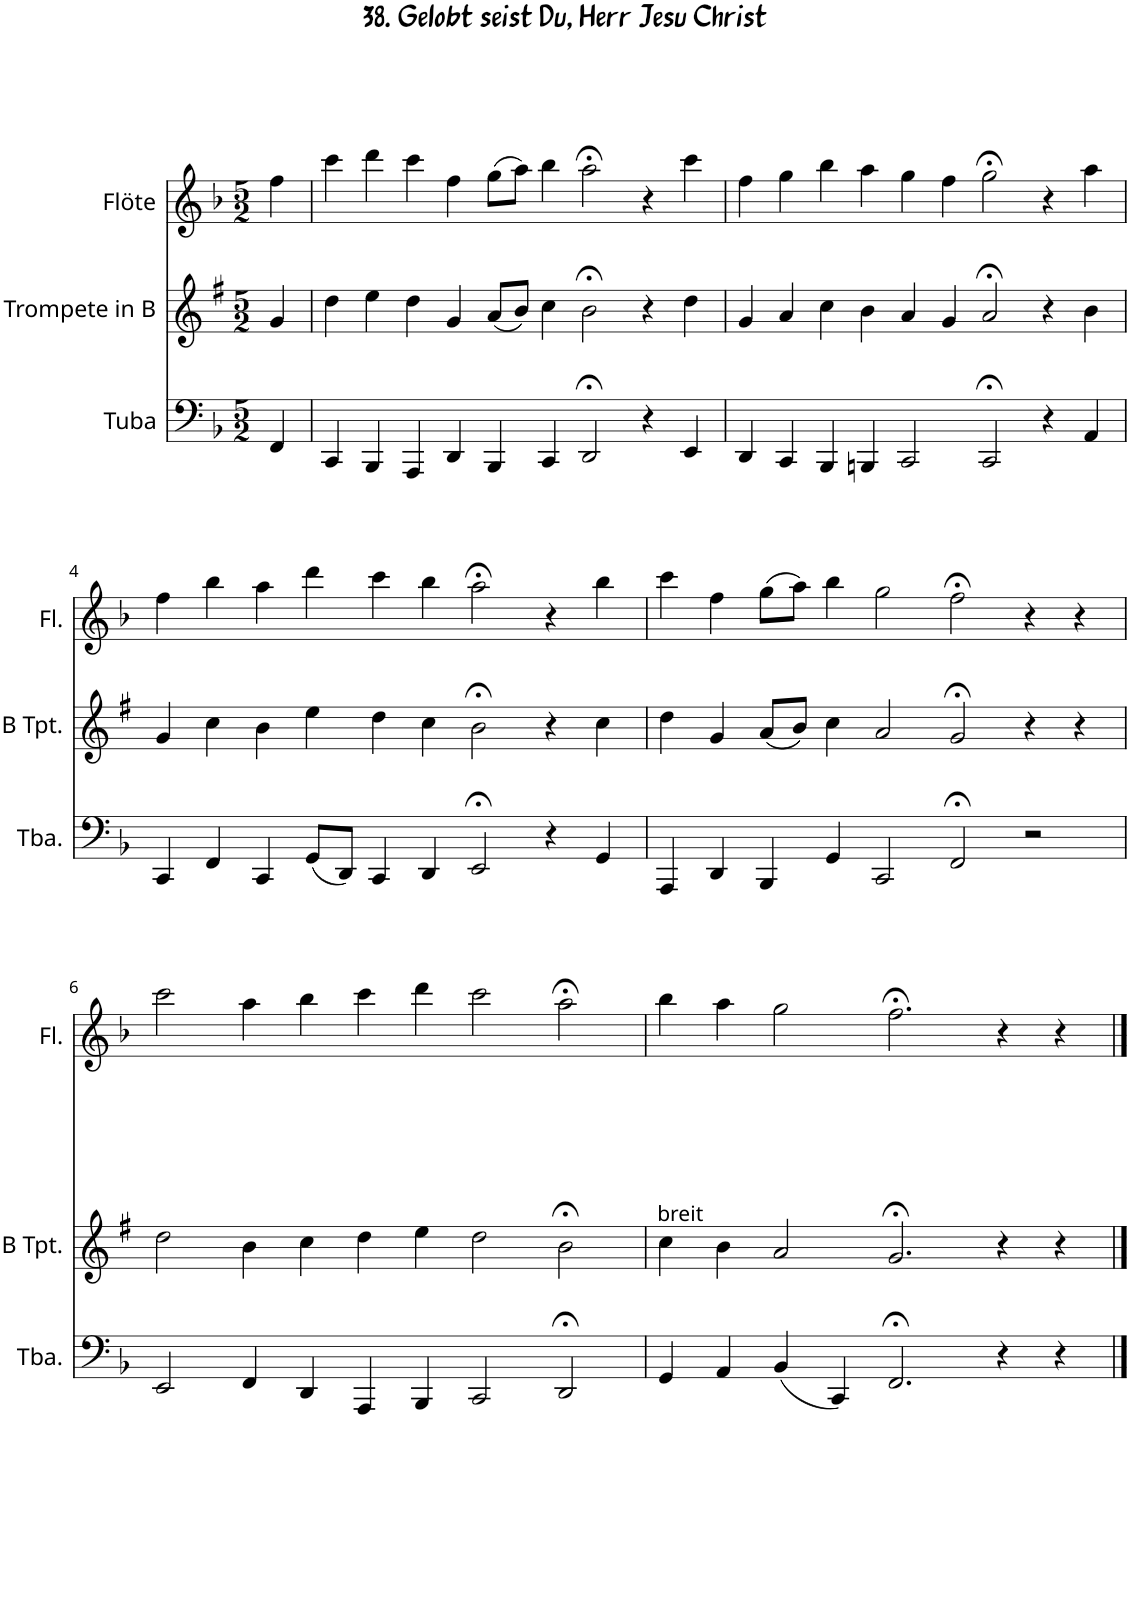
**kern	**kern	**kern
*part3	*part2	*part1
*staff3	*staff2	*staff1
*I"Tuba	*I"Trompete in B	*I"Flöte
*I'Tba.	*	*I'Fl.
*clefF4	*clefG2	*clefG2
*	*Trd1c2	*
*k[b-]	*k[f#]	*k[b-]
*M5/2	*M5/2	*M5/2
=1	=1	=1
4FF/	4g/	4ff\
=2	=2	=2
4CC/	4dd\	4ccc\
4BBB-/	4ee\	4ddd\
4AAA/	4dd\	4ccc\
4DD/	4g/	4ff\
4BBB-/	(8a/L	(8gg\L
.	8b/J)	8aa\J)
4CC/	4cc\	4bb-\
2DD;</	2b;<\	2aa;<\
4r	4r	4r
4EE/	4dd\	4ccc\
=3	=3	=3
4DD/	4g/	4ff\
4CC/	4a/	4gg\
4BBB-/	4cc\	4bb-\
4BBBn/	4b\	4aa\
2CC/	4a/	4gg\
.	4g/	4ff\
2CC;</	2a;</	2gg;<\
4r	4r	4r
4AA/	4b\	4aa\
!!LO:LB:g=z
=4	=4	=4
4CC/	4g/	4ff\
4FF/	4cc\	4bb-\
4CC/	4b\	4aa\
(8GG/L	4ee\	4ddd\
8DD/J)	.	.
4CC/	4dd\	4ccc\
4DD/	4cc\	4bb-\
2EE;</	2b;<\	2aa;<\
4r	4r	4r
4GG/	4cc\	4bb-\
=5	=5	=5
4AAA/	4dd\	4ccc\
4DD/	4g/	4ff\
4BBB-/	(8a/L	(8gg\L
.	8b/J)	8aa\J)
4GG/	4cc\	4bb-\
2CC/	2a/	2gg\
2FF;</	2g;</	2ff;<\
2r	4r	4r
.	4r	4r
!!LO:LB:g=z
=6	=6	=6
2EE/	2dd\	2ccc\
4FF/	4b\	4aa\
4DD/	4cc\	4bb-\
4AAA/	4dd\	4ccc\
4BBB-/	4ee\	4ddd\
2CC/	2dd\	2ccc\
2DD;</	2b;<\	2aa;<\
=7	=7	=7
!	!	!LO:TX:b:t=breit
4GG/	4cc\	4bb-\
4AA/	4b\	4aa\
(4BB-/	2a/	2gg\
4CC/)	.	.
2.FF;</	2.g;</	2.ff;<\
4r	4r	4r
4r	4r	4r
==	==	==
*-	*-	*-
